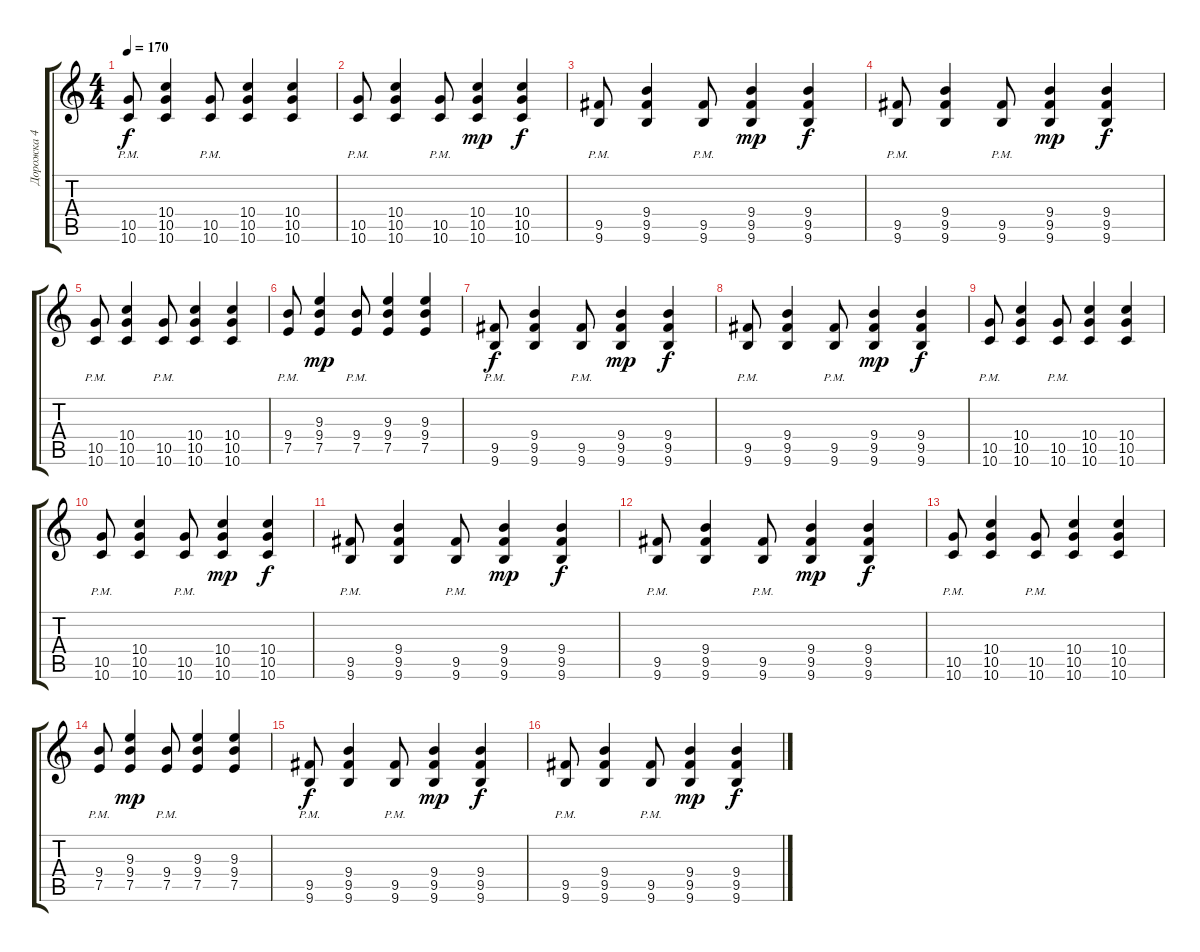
\track ("Дорожка 4" "Дорожка 4") {instrument overdrivenguitar}
\staff {score tabs}
\tuning (E4 B3 G3 D3 A2 D2) {hide}
\ts (4 4)
\tempo 170
\clef g2
\ks c
(10.5{pm} 10.6{pm}).8{dy f} (10.4 10.5 10.6).4 (10.5{pm} 10.6{pm}).8 (10.4 10.5 10.6).4 (10.4 10.5 10.6).4 |
(10.5{pm} 10.6{pm}).8 (10.4 10.5 10.6).4 (10.5{pm} 10.6{pm}).8 (10.4 10.5 10.6).4{dy mp} (10.4 10.5 10.6).4{dy f} |
(9.5{pm} 9.6{pm}).8 (9.4 9.5 9.6).4 (9.5{pm} 9.6{pm}).8 (9.4 9.5 9.6).4{dy mp} (9.4 9.5 9.6).4{dy f} |
(9.5{pm} 9.6{pm}).8 (9.4 9.5 9.6).4 (9.5{pm} 9.6{pm}).8 (9.4 9.5 9.6).4{dy mp} (9.4 9.5 9.6).4{dy f} |
(10.5{pm} 10.6{pm}).8 (10.4 10.5 10.6).4 (10.5{pm} 10.6{pm}).8 (10.4 10.5 10.6).4 (10.4 10.5 10.6).4 |
(9.4{pm} 7.5{pm}).8 (9.3 9.4 7.5).4{dy mp} (9.4{pm} 7.5{pm}).8 (9.3 9.4 7.5).4 (9.3 9.4 7.5).4 |
(9.5{pm} 9.6{pm}).8{dy f} (9.4 9.5 9.6).4 (9.5{pm} 9.6{pm}).8 (9.4 9.5 9.6).4{dy mp} (9.4 9.5 9.6).4{dy f} |
(9.5{pm} 9.6{pm}).8 (9.4 9.5 9.6).4 (9.5{pm} 9.6{pm}).8 (9.4 9.5 9.6).4{dy mp} (9.4 9.5 9.6).4{dy f} |
(10.5{pm} 10.6{pm}).8 (10.4 10.5 10.6).4 (10.5{pm} 10.6{pm}).8 (10.4 10.5 10.6).4 (10.4 10.5 10.6).4 |
(10.5{pm} 10.6{pm}).8 (10.4 10.5 10.6).4 (10.5{pm} 10.6{pm}).8 (10.4 10.5 10.6).4{dy mp} (10.4 10.5 10.6).4{dy f} |
(9.5{pm} 9.6{pm}).8 (9.4 9.5 9.6).4 (9.5{pm} 9.6{pm}).8 (9.4 9.5 9.6).4{dy mp} (9.4 9.5 9.6).4{dy f} |
(9.5{pm} 9.6{pm}).8 (9.4 9.5 9.6).4 (9.5{pm} 9.6{pm}).8 (9.4 9.5 9.6).4{dy mp} (9.4 9.5 9.6).4{dy f} |
(10.5{pm} 10.6{pm}).8 (10.4 10.5 10.6).4 (10.5{pm} 10.6{pm}).8 (10.4 10.5 10.6).4 (10.4 10.5 10.6).4 |
(9.4{pm} 7.5{pm}).8 (9.3 9.4 7.5).4{dy mp} (9.4{pm} 7.5{pm}).8 (9.3 9.4 7.5).4 (9.3 9.4 7.5).4 |
(9.5{pm} 9.6{pm}).8{dy f} (9.4 9.5 9.6).4 (9.5{pm} 9.6{pm}).8 (9.4 9.5 9.6).4{dy mp} (9.4 9.5 9.6).4{dy f} |
(9.5{pm} 9.6{pm}).8 (9.4 9.5 9.6).4 (9.5{pm} 9.6{pm}).8 (9.4 9.5 9.6).4{dy mp} (9.4 9.5 9.6).4{dy f}
